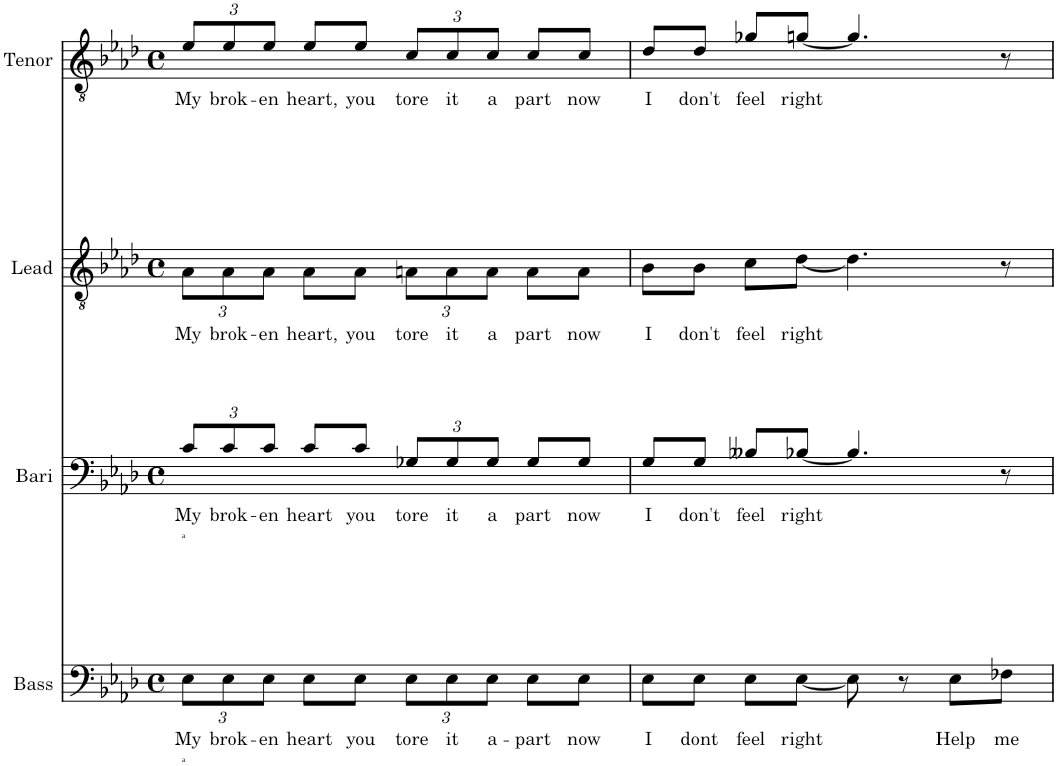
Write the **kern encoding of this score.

**kern	**text	**kern	**text	**kern	**text	**kern	**text
*part4	*part4	*part3	*part3	*part2	*part2	*part1	*part1
*staff4	*staff4	*staff3	*staff3	*staff2	*staff2	*staff1	*staff1
*I"Bass	*	*I"Bari	*	*I"Lead	*	*I"Tenor	*
*I'Bs	*	*I'Br	*	*I'Ld	*	*I'Tr	*
*stria5	*	*stria5	*	*stria5	*	*stria5	*
*clefF4	*	*clefF4	*	*clefGv2	*	*clefGv2	*
*k[b-e-a-d-]	*	*k[b-e-a-d-]	*	*k[b-e-a-d-]	*	*k[b-e-a-d-]	*
*M4/4	*	*M4/4	*	*M4/4	*	*M4/4	*
*met(c)	*	*met(c)	*	*met(c)	*	*met(c)	*
*Xbrackettup	*	*	*	*	*	*	*
=1	=1	=1	=1	=1	=1	=1	=1
!	!LO:LY:b	!	!	!	!	!	!
*	*	*Xbrackettup	*	*	*	*	*
!	!	!	!LO:LY:b	!	!	!	!
*	*	*	*	*Xbrackettup	*	*	*
!	!	!	!	!	!LO:LY:b	!	!
*	*	*	*	*	*	*Xbrackettup	*
!	!	!LO:TX:b:t=a	!	!	!	!	!
!LO:TX:b:t=a	!	!	!	!	!	!	!
!	!	!	!	!	!	!	!LO:LY:b
12E-\L	My	12c/L	My	12A-\L	My	12e-/L	My
!	!LO:LY:b	!	!LO:LY:b	!	!LO:LY:b	!	!LO:LY:b
12E-\	brok-	12c/	brok-	12A-\	brok-	12e-/	brok-
!	!LO:LY:b	!	!LO:LY:b	!	!LO:LY:b	!	!LO:LY:b
12E-\J	-en	12c/J	-en	12A-\J	-en	12e-/J	-en
!	!LO:LY:b	!	!LO:LY:b	!	!LO:LY:b	!	!LO:LY:b
8E-\L	heart	8c/L	heart	8A-\L	heart,	8e-/L	heart,
!	!LO:LY:b	!	!LO:LY:b	!	!LO:LY:b	!	!LO:LY:b
8E-\J	you	8c/J	you	8A-\J	you	8e-/J	you
!	!LO:LY:b	!	!LO:LY:b	!	!LO:LY:b	!	!LO:LY:b
12E-\L	tore	12G-X/L	tore	12An\L	tore	12c/L	tore
!	!LO:LY:b	!	!LO:LY:b	!	!LO:LY:b	!	!LO:LY:b
12E-\	it	12G-/	it	12A\	it	12c/	it
!	!LO:LY:b	!	!LO:LY:b	!	!LO:LY:b	!	!LO:LY:b
12E-\J	a-	12G-/J	a	12A\J	a	12c/J	a
!	!LO:LY:b	!	!LO:LY:b	!	!LO:LY:b	!	!LO:LY:b
8E-\L	-part	8G-/L	part	8A\L	part	8c/L	part
!	!LO:LY:b	!	!LO:LY:b	!	!LO:LY:b	!	!LO:LY:b
8E-\J	now	8G-/J	now	8A\J	now	8c/J	now
=2	=2	=2	=2	=2	=2	=2	=2
!	!LO:LY:b	!	!LO:LY:b	!	!LO:LY:b	!	!LO:LY:b
8E-\L	I	8G/L	I	8B-\L	I	8d-/L	I
!	!LO:LY:b	!	!LO:LY:b	!	!LO:LY:b	!	!LO:LY:b
8E-\J	dont	8G/J	don't	8B-\J	don't	8d-/J	don't
!	!LO:LY:b	!	!LO:LY:b	!	!LO:LY:b	!	!LO:LY:b
8E-\L	feel	8B--X/L	feel	8c\L	feel	8g-X/L	feel
!	!LO:LY:b	!	!LO:LY:b	!	!LO:LY:b	!	!LO:LY:b
[<8E-\J	right	[<8B-X/J	right	[<8d-\J	right	[<8gn/J	right
8E-\]	.	4.B-/]	.	4.d-\]	.	4.g/]	.
8r	.	.	.	.	.	.	.
!	!LO:LY:b	!	!	!	!	!	!
8E-\L	Help	.	.	.	.	.	.
!	!LO:LY:b	!	!	!	!	!	!
8F-X\J	me	8r	.	8r	.	8r	.
=	=	=	=	=	=	=	=
*-	*-	*-	*-	*-	*-	*-	*-
